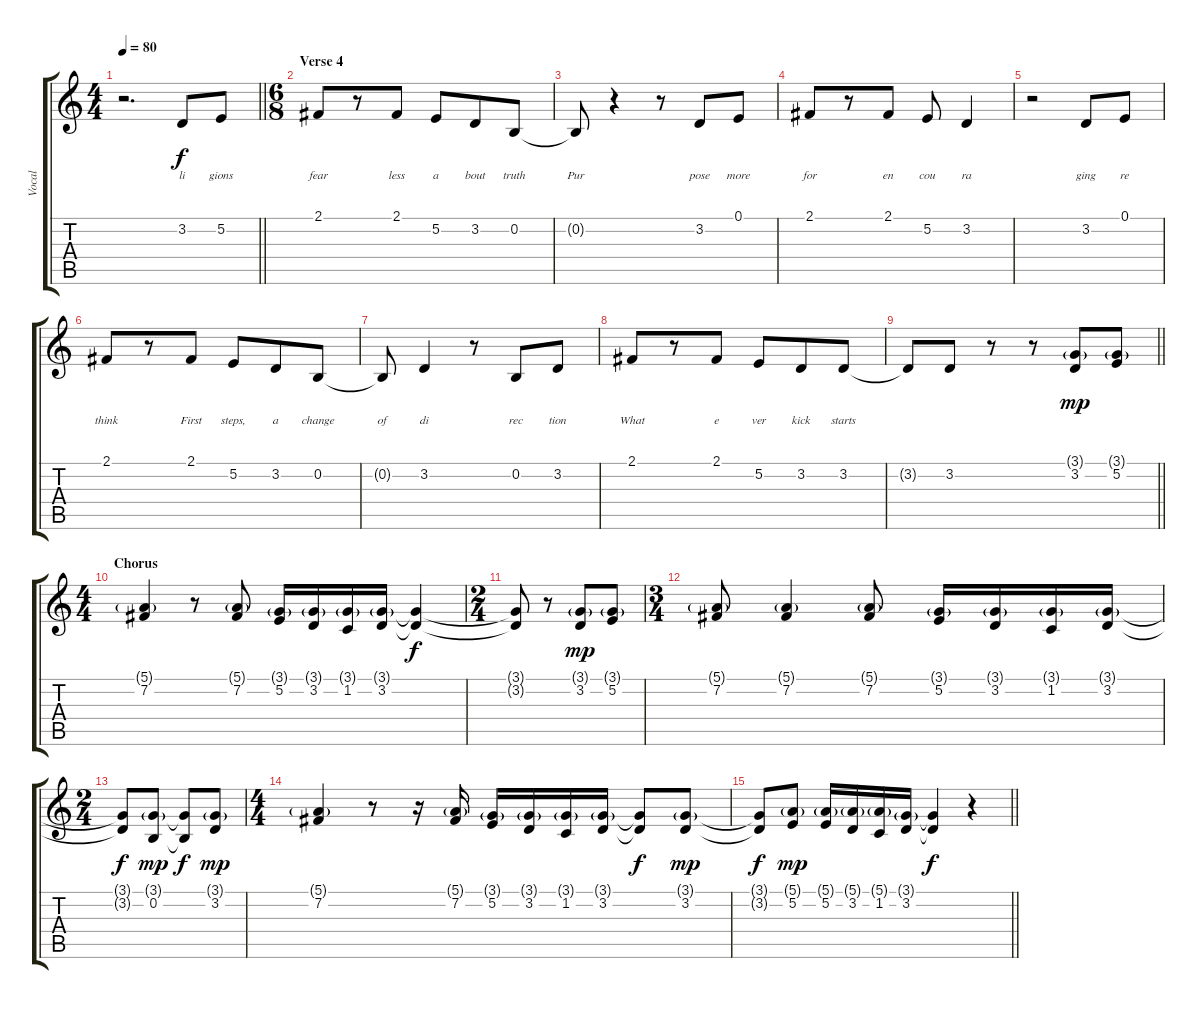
\track ("Vocal" "Vocal") {instrument acousticgrandpiano}
\staff {score tabs}
\tuning (E4 B3 G3 D3 A2 E2) {hide}
\ts (4 4)
\tempo 80
\clef g2
\barLineRight lightlight
\ks c
r.2{d dy f} 3.2.8{lyrics (0 "li") lyrics (1 "") lyrics (2 "") lyrics (3 "") lyrics (4 "")} 5.2.8{lyrics (0 "gions") lyrics (1 "") lyrics (2 "") lyrics (3 "") lyrics (4 "")} |
\ts (6 8)
\section ("" "Verse 4")
2.1.8{lyrics (0 "fear") lyrics (1 "") lyrics (2 "") lyrics (3 "") lyrics (4 "")} r.8 2.1.8{lyrics (0 "less") lyrics (1 "") lyrics (2 "") lyrics (3 "") lyrics (4 "")} 5.2.8{lyrics (0 "a") lyrics (1 "") lyrics (2 "") lyrics (3 "") lyrics (4 "")} 3.2.8{lyrics (0 "bout") lyrics (1 "") lyrics (2 "") lyrics (3 "") lyrics (4 "")} 0.2.8{lyrics (0 "truth") lyrics (1 "") lyrics (2 "") lyrics (3 "") lyrics (4 "")} |
0.2{t}.8{lyrics (0 "Pur") lyrics (1 "") lyrics (2 "") lyrics (3 "") lyrics (4 "")} r.4 r.8 3.2.8{lyrics (0 "pose") lyrics (1 "") lyrics (2 "") lyrics (3 "") lyrics (4 "")} 0.1.8{lyrics (0 "more") lyrics (1 "") lyrics (2 "") lyrics (3 "") lyrics (4 "")} |
2.1.8{lyrics (0 "for") lyrics (1 "") lyrics (2 "") lyrics (3 "") lyrics (4 "")} r.8 2.1.8{lyrics (0 "en") lyrics (1 "") lyrics (2 "") lyrics (3 "") lyrics (4 "")} 5.2.8{lyrics (0 "cou") lyrics (1 "") lyrics (2 "") lyrics (3 "") lyrics (4 "")} 3.2.4{lyrics (0 "ra") lyrics (1 "") lyrics (2 "") lyrics (3 "") lyrics (4 "")} |
r.2 3.2.8{lyrics (0 "ging") lyrics (1 "") lyrics (2 "") lyrics (3 "") lyrics (4 "")} 0.1.8{lyrics (0 "re") lyrics (1 "") lyrics (2 "") lyrics (3 "") lyrics (4 "")} |
2.1.8{lyrics (0 "think") lyrics (1 "") lyrics (2 "") lyrics (3 "") lyrics (4 "")} r.8 2.1.8{lyrics (0 "First") lyrics (1 "") lyrics (2 "") lyrics (3 "") lyrics (4 "")} 5.2.8{lyrics (0 "steps,") lyrics (1 "") lyrics (2 "") lyrics (3 "") lyrics (4 "")} 3.2.8{lyrics (0 "a") lyrics (1 "") lyrics (2 "") lyrics (3 "") lyrics (4 "")} 0.2.8{lyrics (0 "change") lyrics (1 "") lyrics (2 "") lyrics (3 "") lyrics (4 "")} |
0.2{t}.8{lyrics (0 "of") lyrics (1 "") lyrics (2 "") lyrics (3 "") lyrics (4 "")} 3.2.4{lyrics (0 "di") lyrics (1 "") lyrics (2 "") lyrics (3 "") lyrics (4 "")} r.8 0.2.8{lyrics (0 "rec") lyrics (1 "") lyrics (2 "") lyrics (3 "") lyrics (4 "")} 3.2.8{lyrics (0 "tion") lyrics (1 "") lyrics (2 "") lyrics (3 "") lyrics (4 "")} |
2.1.8{lyrics (0 "What") lyrics (1 "") lyrics (2 "") lyrics (3 "") lyrics (4 "")} r.8 2.1.8{lyrics (0 "e") lyrics (1 "") lyrics (2 "") lyrics (3 "") lyrics (4 "")} 5.2.8{lyrics (0 "ver") lyrics (1 "") lyrics (2 "") lyrics (3 "") lyrics (4 "")} 3.2.8{lyrics (0 "kick") lyrics (1 "") lyrics (2 "") lyrics (3 "") lyrics (4 "")} 3.2.8{lyrics (0 "starts") lyrics (1 "") lyrics (2 "") lyrics (3 "") lyrics (4 "")} |
\barLineRight lightlight
3.2{t}.8 3.2.8 r.8 r.8 (3.1{g} 3.2).8{dy mp} (3.1{g} 5.2).8 |
\ts (4 4)
\section ("" "Chorus")
(5.1{g} 7.2).4 r.8 (5.1{g} 7.2).8 (3.1{g} 5.2).16 (3.1{g} 3.2).16 (3.1{g} 1.2).16 (3.1{g} 3.2).16 (3.1{t} 3.2{t}).4{dy f} |
\ts (2 4)
(3.1{t} 3.2{t}).8 r.8 (3.1{g} 3.2).8{dy mp} (3.1{g} 5.2).8 |
\ts (3 4)
(5.1{g} 7.2).8 (5.1{g} 7.2).4 (5.1{g} 7.2).8 (3.1{g} 5.2).16 (3.1{g} 3.2).16 (3.1{g} 1.2).16 (3.1{g} 3.2).16 |
\ts (2 4)
(3.1{t} 3.2{t}).8{dy f} (3.1{g} 0.2).8{dy mp} (3.1{t} 0.2{t}).8{dy f} (3.1{g} 3.2).8{dy mp} |
\ts (4 4)
(5.1{g} 7.2).4 r.8 r.16 (5.1{g} 7.2).16 (3.1{g} 5.2).16 (3.1{g} 3.2).16 (3.1{g} 1.2).16 (3.1{g} 3.2).16 (3.1{t} 3.2{t}).8{dy f} (3.1{g} 3.2).8{dy mp} |
\barLineRight lightlight
(3.1{t} 3.2{t}).8{dy f} (5.1{g} 5.2).8{dy mp} (5.1{g} 5.2).16 (5.1{g} 3.2).16 (5.1{g} 1.2).16 (3.1{g} 3.2).16 (3.1{t} 3.2{t}).4{dy f} r.4
